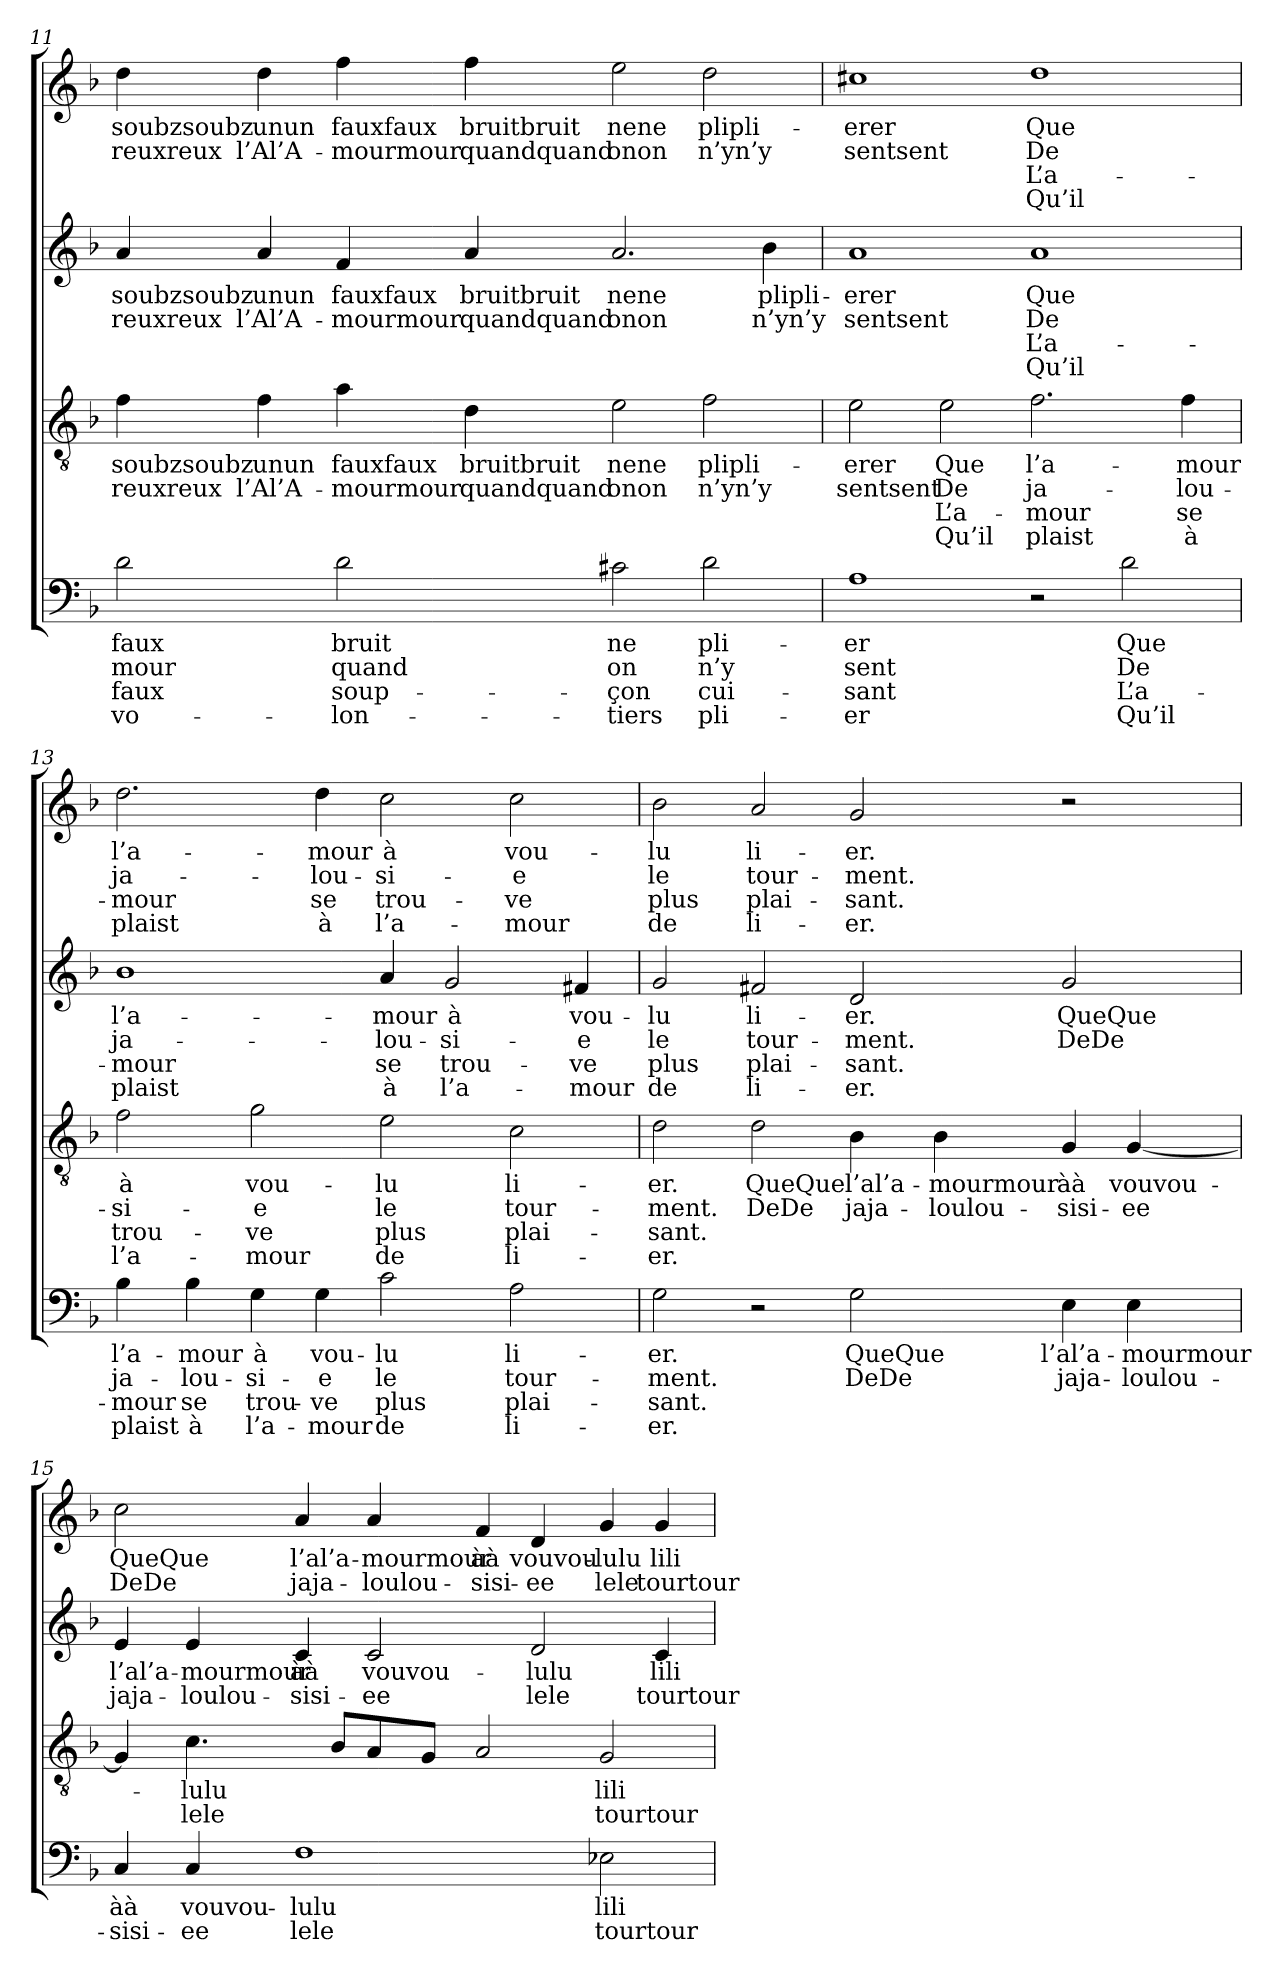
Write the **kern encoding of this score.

**kern	**text	**text	**text	**text	**kern	**text	**text	**text	**text	**kern	**text	**text	**text	**text	**kern	**text	**text	**text	**text
*part4	*part4	*part4	*part4	*part4	*part3	*part3	*part3	*part3	*part3	*part2	*part2	*part2	*part2	*part2	*part1	*part1	*part1	*part1	*part1
*staff4	*staff4	*staff4	*staff4	*staff4	*staff3	*staff3	*staff3	*staff3	*staff3	*staff2	*staff2	*staff2	*staff2	*staff2	*staff1	*staff1	*staff1	*staff1	*staff1
*clefF4	*	*	*	*	*clefGv2	*	*	*	*	*clefG2	*	*	*	*	*clefG2	*	*	*	*
*k[b-]	*	*	*	*	*k[b-]	*	*	*	*	*k[b-]	*	*	*	*	*k[b-]	*	*	*	*
=11	=11	=11	=11	=11	=11	=11	=11	=11	=11	=11	=11	=11	=11	=11	=11	=11	=11	=11	=11
2d	faux	-mour	faux	vo-	4f	soubzsoubz	-reuxreux	.	.	4a	soubzsoubz	-reuxreux	.	.	4dd	soubzsoubz	-reuxreux	.	.
.	.	.	.	.	4f	unun	l’Al’A-	.	.	4a	unun	l’Al’A-	.	.	4dd	unun	l’Al’A-	.	.
2d	bruit	quand	soup-	-lon-	4a	fauxfaux	-mourmour	.	.	4f	fauxfaux	-mourmour	.	.	4ff	fauxfaux	-mourmour	.	.
.	.	.	.	.	4d	bruitbruit	quandquand	.	.	4a	bruitbruit	quandquand	.	.	4ff	bruitbruit	quandquand	.	.
2c#X	ne	on	-çon	-tiers	2e	nene	onon	.	.	2.a	nene	onon	.	.	2ee	nene	onon	.	.
2d	pli-	n’y	cui-	pli-	2f	plipli-	n’yn’y	.	.	.	.	.	.	.	2dd	plipli-	n’yn’y	.	.
.	.	.	.	.	.	.	.	.	.	4b-	plipli-	n’yn’y	.	.	.	.	.	.	.
=12	=12	=12	=12	=12	=12	=12	=12	=12	=12	=12	=12	=12	=12	=12	=12	=12	=12	=12	=12
1A	-er	sent	-sant	-er	2e	-erer	sentsent	.	.	1a	-erer	sentsent	.	.	1cc#X	-erer	sentsent	.	.
.	.	.	.	.	2e	Que	De	L’a-	Qu’il	.	.	.	.	.	.	.	.	.	.
2r	.	.	.	.	2.f	l’a-	ja-	-mour	plaist	1a	Que	De	L’a-	Qu’il	1dd	Que	De	L’a-	Qu’il
2d	Que	De	L’a-	Qu’il	.	.	.	.	.	.	.	.	.	.	.	.	.	.	.
.	.	.	.	.	4f	-mour	-lou-	se	à	.	.	.	.	.	.	.	.	.	.
!!LO:PB:g=z
=13	=13	=13	=13	=13	=13	=13	=13	=13	=13	=13	=13	=13	=13	=13	=13	=13	=13	=13	=13
4B-	l’a-	ja-	-mour	plaist	2f	à	-si-	trou-	l’a-	1b-	l’a-	ja-	-mour	plaist	2.dd	l’a-	ja-	-mour	plaist
4B-	-mour	-lou-	se	à	.	.	.	.	.	.	.	.	.	.	.	.	.	.	.
4G	à	-si-	trou-	l’a-	2g	vou-	-e	-ve	-mour	.	.	.	.	.	.	.	.	.	.
4G	vou-	-e	-ve	-mour	.	.	.	.	.	.	.	.	.	.	4dd	-mour	-lou-	se	à
2c	-lu	le	plus	de	2e	-lu	le	plus	de	4a	-mour	-lou-	se	à	2cc	à	-si-	trou-	l’a-
.	.	.	.	.	.	.	.	.	.	2g	à	-si-	trou-	l’a-	.	.	.	.	.
2A	li-	tour-	plai-	li-	2c	li-	tour-	plai-	li-	.	.	.	.	.	2cc	vou-	-e	-ve	-mour
.	.	.	.	.	.	.	.	.	.	4f#X	vou-	-e	-ve	-mour	.	.	.	.	.
=14	=14	=14	=14	=14	=14	=14	=14	=14	=14	=14	=14	=14	=14	=14	=14	=14	=14	=14	=14
2G	-er.	-ment.	-sant.	-er.	2d	-er.	-ment.	-sant.	-er.	2g	-lu	le	plus	de	2b-	-lu	le	plus	de
2r	.	.	.	.	2d	QueQue	DeDe	.	.	2f#X	li-	tour-	plai-	li-	2a	li-	tour-	plai-	li-
2G	QueQue	DeDe	.	.	4B-	l’al’a-	jaja-	.	.	2d	-er.	-ment.	-sant.	-er.	2g	-er.	-ment.	-sant.	-er.
.	.	.	.	.	4B-	-mourmour	-loulou-	.	.	.	.	.	.	.	.	.	.	.	.
4E	l’al’a-	jaja-	.	.	4G	àà	-sisi-	.	.	2g	QueQue	DeDe	.	.	2r	.	.	.	.
4E	-mourmour	-loulou-	.	.	[4G	vouvou-	-ee	.	.	.	.	.	.	.	.	.	.	.	.
=15	=15	=15	=15	=15	=15	=15	=15	=15	=15	=15	=15	=15	=15	=15	=15	=15	=15	=15	=15
4C	àà	-sisi-	.	.	4G]	.	.	.	.	4e	l’al’a-	jaja-	.	.	2cc	QueQue	DeDe	.	.
4C	vouvou-	-ee	.	.	4.c	-lulu	lele	.	.	4e	-mourmour	-loulou-	.	.	.	.	.	.	.
1F	-lulu	lele	.	.	.	.	.	.	.	4c	àà	-sisi-	.	.	4a	l’al’a-	jaja-	.	.
.	.	.	.	.	8B-L	.	.	.	.	.	.	.	.	.	.	.	.	.	.
.	.	.	.	.	8A	.	.	.	.	2c	vouvou-	-ee	.	.	4a	-mourmour	-loulou-	.	.
.	.	.	.	.	8GJ	.	.	.	.	.	.	.	.	.	.	.	.	.	.
.	.	.	.	.	2A	.	.	.	.	.	.	.	.	.	4f	àà	-sisi-	.	.
.	.	.	.	.	.	.	.	.	.	2d	-lulu	lele	.	.	4d	vouvou-	-ee	.	.
2E-X	lili-	tourtour-	.	.	2G	lili-	tourtour-	.	.	.	.	.	.	.	4g	-lulu	lele	.	.
.	.	.	.	.	.	.	.	.	.	4c	lili-	tourtour-	.	.	4g	lili-	tourtour-	.	.
=	=	=	=	=	=	=	=	=	=	=	=	=	=	=	=	=	=	=	=
*-	*-	*-	*-	*-	*-	*-	*-	*-	*-	*-	*-	*-	*-	*-	*-	*-	*-	*-	*-
